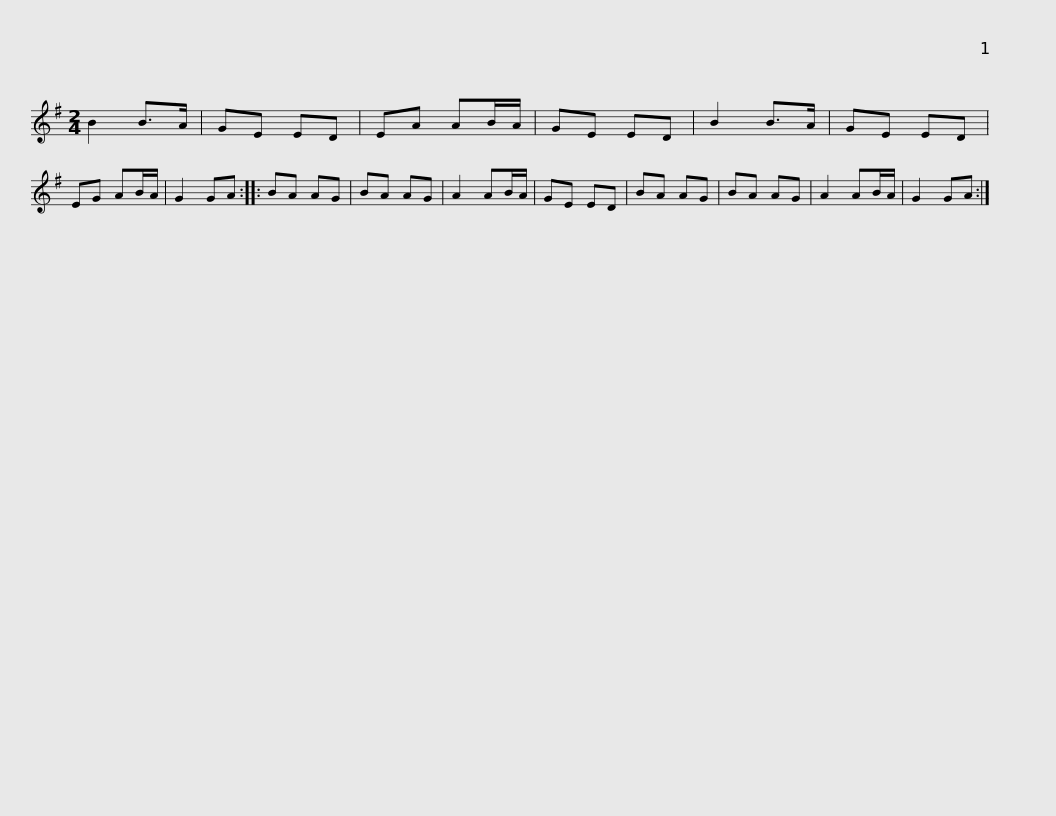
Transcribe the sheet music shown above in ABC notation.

X:1
L:1/8
M:2/4
I:linebreak $
K:G
V:1 treble
V:1
 B2 B>A | GE ED | EA AB/A/ | GE ED | B2 B>A | %5
 GE ED | EG AB/A/ | G2 GA :: BA AG | BA AG |$ %10
 A2 AB/A/ | GE ED | BA AG | BA AG | A2 AB/A/ | %15
 G2 GA :| %16
